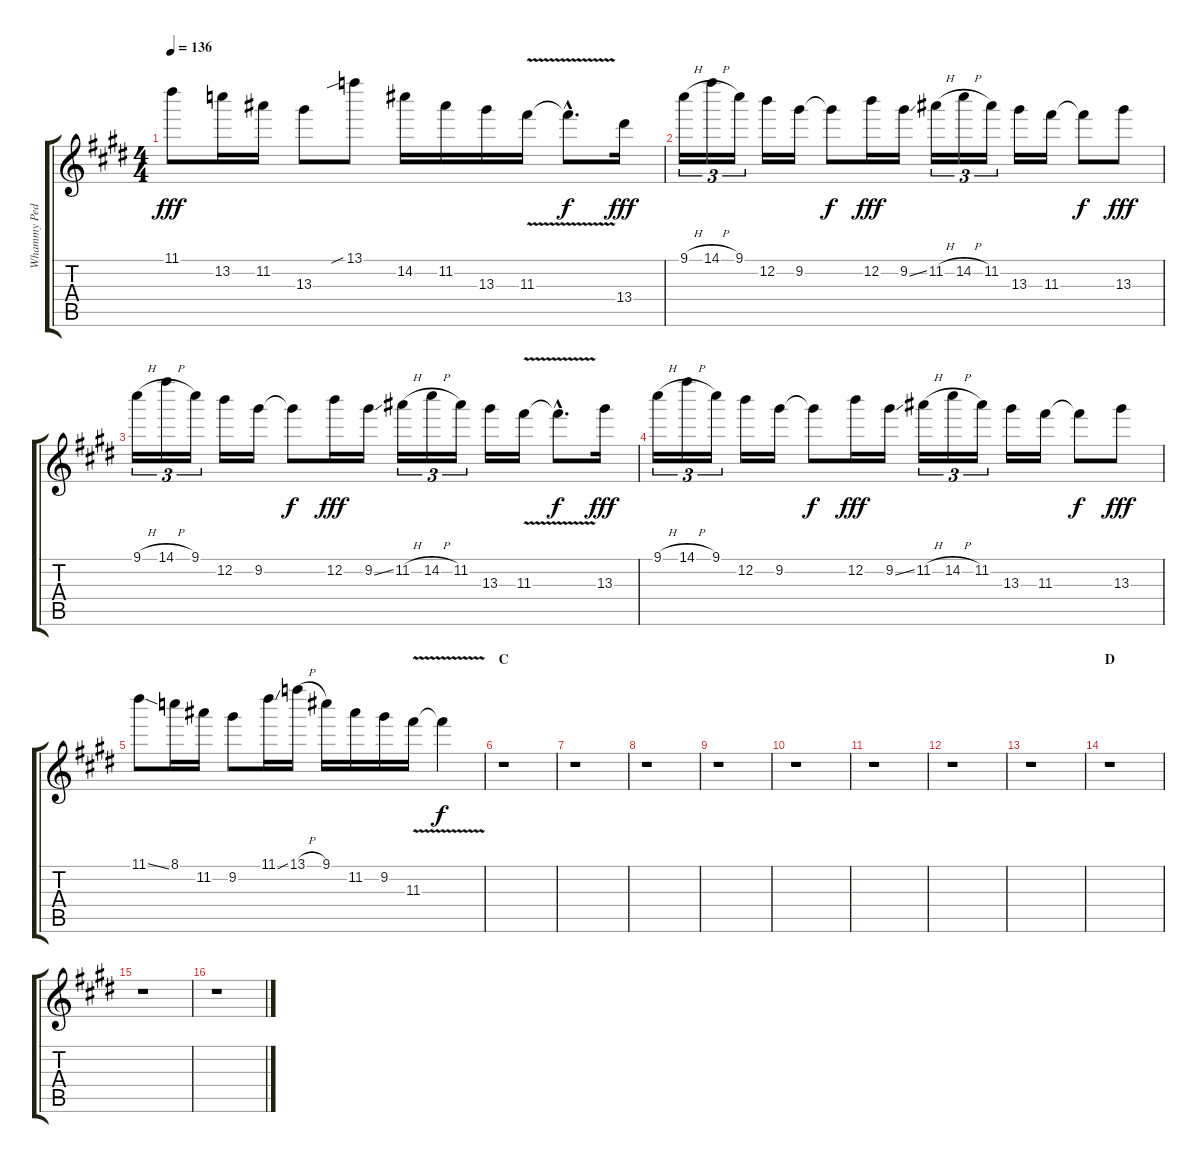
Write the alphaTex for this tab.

\track ("Whammy Pedal +8va" "Whammy Ped") {instrument distortionguitar}
\staff {score tabs}
\tuning (E5 B4 G4 D4 A3 E3) {hide}
\ts (4 4)
\tempo 136
\clef g2
\ks e
11.1.8{dy fff} 13.2.16 11.2.16 13.3.8 13.1{sib}.8 14.2.16 11.2.16 13.3.16 11.3{v}.16 11.3{hac t}.8{d dy f} 13.4.16{dy fff} |
9.1{h}.16{tu (3 2)} 14.1{h}.16{tu (3 2)} 9.1.16{tu (3 2)} 12.2.16 9.2.16 9.2{t}.8{dy f} 12.2.16{dy fff} 9.2{ss}.16 11.2{h}.16{tu (3 2)} 14.2{h}.16{tu (3 2)} 11.2.16{tu (3 2)} 13.3.16 11.3.16 11.3{t}.8{dy f} 13.3.8{dy fff} |
9.1{h}.16{tu (3 2)} 14.1{h}.16{tu (3 2)} 9.1.16{tu (3 2)} 12.2.16 9.2.16 9.2{t}.8{dy f} 12.2.16{dy fff} 9.2{ss}.16 11.2{h}.16{tu (3 2)} 14.2{h}.16{tu (3 2)} 11.2.16{tu (3 2)} 13.3.16 11.3{v}.16 11.3{hac t}.8{d dy f} 13.3.16{dy fff} |
9.1{h}.16{tu (3 2)} 14.1{h}.16{tu (3 2)} 9.1.16{tu (3 2)} 12.2.16 9.2.16 9.2{t}.8{dy f} 12.2.16{dy fff} 9.2{ss}.16 11.2{h}.16{tu (3 2)} 14.2{h}.16{tu (3 2)} 11.2.16{tu (3 2)} 13.3.16 11.3.16 11.3{t}.8{dy f} 13.3.8{dy fff} |
11.1{ss}.8 8.1.16 11.2.16 9.2.8 11.1{ss}.16 13.1{h}.16 9.1.16 11.2.16 9.2.16 11.3{v}.16 11.3{t}.4{dy f} |
\section ("" "C")
r.1 |
r.1 |
r.1 |
r.1 |
r.1 |
r.1 |
r.1 |
r.1 |
\section ("" "D")
r.1 |
r.1 |
r.1
